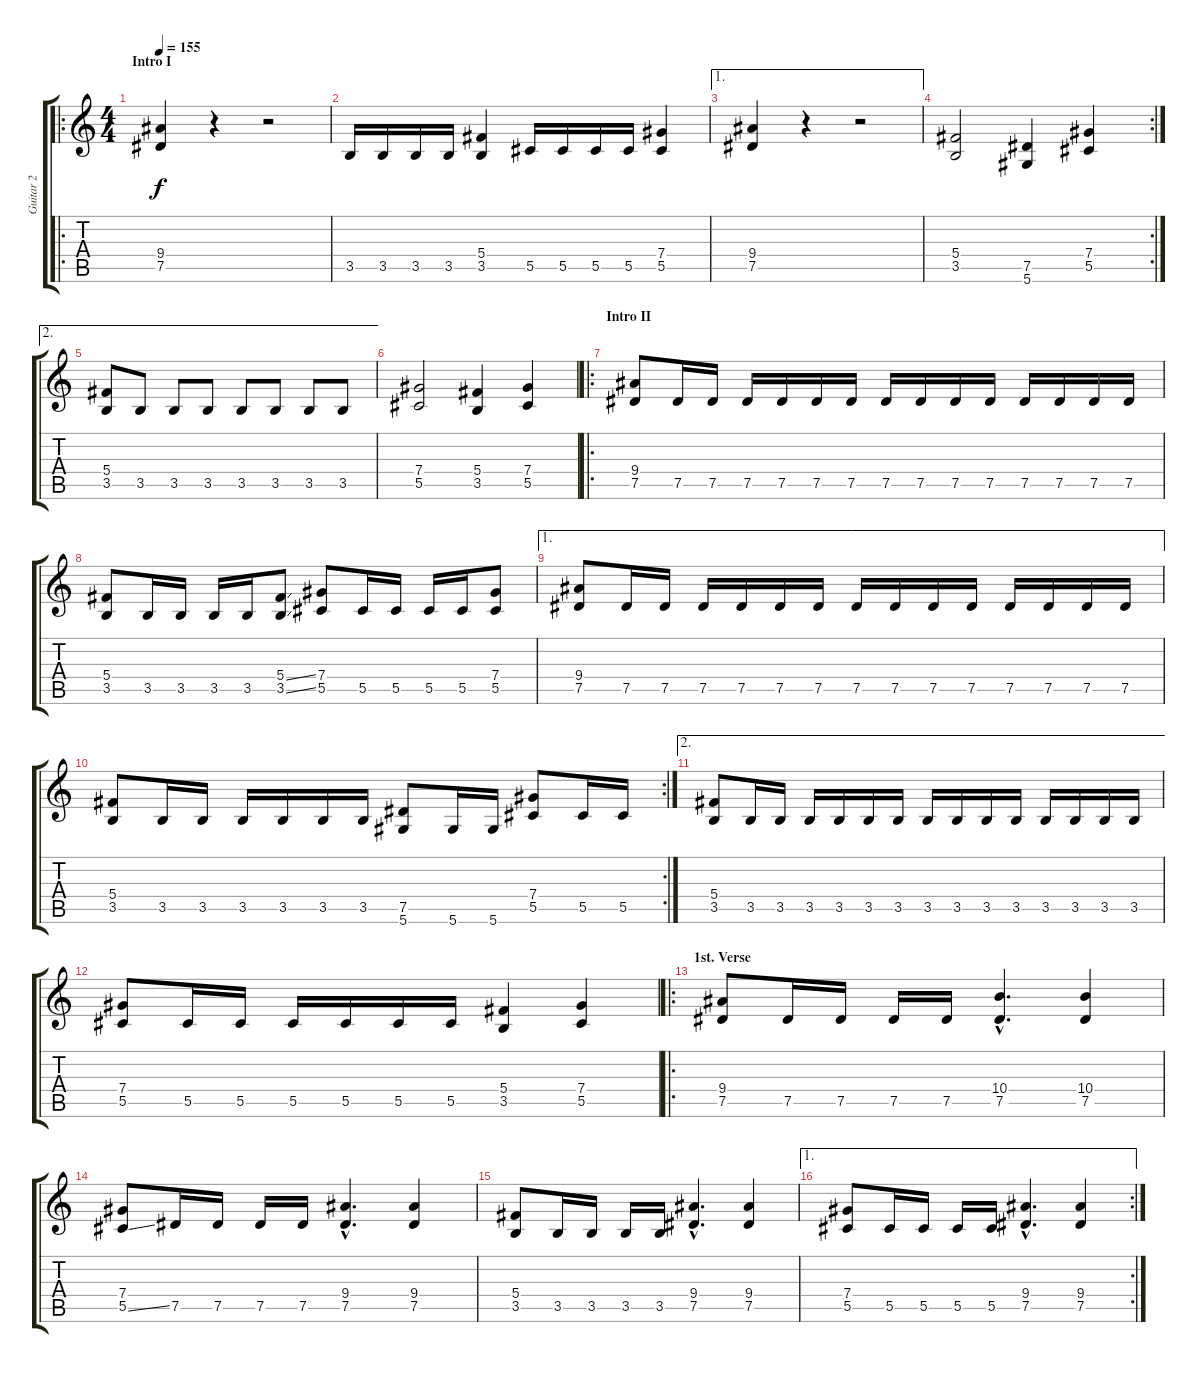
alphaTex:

\track ("Guitar 2" "Guitar 2") {instrument overdrivenguitar}
\staff {score tabs}
\tuning (Eb4 Bb3 Gb3 Db3 Ab2 Eb2) {hide}
\ro
\ts (4 4)
\section ("" "Intro I")
\tempo 155
\clef g2
\ks c
(9.4 7.5).4{dy f instrument overdrivenguitar} r.4 r.2 |
3.5.16 3.5.16 3.5.16 3.5.16 (5.4 3.5).4 5.5.16 5.5.16 5.5.16 5.5.16 (7.4 5.5).4 |
\ae 1
(9.4 7.5).4 r.4 r.2 |
\rc 2
(5.4 3.5).2 (7.5 5.6).4 (7.4 5.5).4 |
\ae 2
(5.4 3.5).8 3.5.8 3.5.8 3.5.8 3.5.8 3.5.8 3.5.8 3.5.8 |
(7.4 5.5).2 (5.4 3.5).4 (7.4 5.5).4 |
\ro
\section ("" "Intro II")
(9.4 7.5).8 7.5.16 7.5.16 7.5.16 7.5.16 7.5.16 7.5.16 7.5.16 7.5.16 7.5.16 7.5.16 7.5.16 7.5.16 7.5.16 7.5.16 |
(5.4 3.5).8 3.5.16 3.5.16 3.5.16 3.5.16 (5.4{ss} 3.5{ss}).8 (7.4 5.5).8 5.5.16 5.5.16 5.5.16 5.5.16 (7.4 5.5).8 |
\ae 1
(9.4 7.5).8 7.5.16 7.5.16 7.5.16 7.5.16 7.5.16 7.5.16 7.5.16 7.5.16 7.5.16 7.5.16 7.5.16 7.5.16 7.5.16 7.5.16 |
\rc 2
(5.4 3.5).8 3.5.16 3.5.16 3.5.16 3.5.16 3.5.16 3.5.16 (7.5 5.6).8 5.6.16 5.6.16 (7.4 5.5).8 5.5.16 5.5.16 |
\ae 2
(5.4 3.5).8 3.5.16 3.5.16 3.5.16 3.5.16 3.5.16 3.5.16 3.5.16 3.5.16 3.5.16 3.5.16 3.5.16 3.5.16 3.5.16 3.5.16 |
(7.4 5.5).8 5.5.16 5.5.16 5.5.16 5.5.16 5.5.16 5.5.16 (5.4 3.5).4 (7.4 5.5).4 |
\ro
\section ("" "1st. Verse")
(9.4 7.5).8 7.5.16 7.5.16 7.5.16 7.5.16 (10.4{hac} 7.5{hac}).4{d} (10.4 7.5).4 |
(7.4 5.5{ss}).8 7.5.16 7.5.16 7.5.16 7.5.16 (9.4{hac} 7.5{hac}).4{d} (9.4 7.5).4 |
(5.4 3.5).8 3.5.16 3.5.16 3.5.16 3.5.16 (9.4{hac} 7.5{hac}).4{d} (9.4 7.5).4 |
\ae 1
\rc 2
(7.4 5.5).8 5.5.16 5.5.16 5.5.16 5.5.16 (9.4{hac} 7.5{hac}).4{d} (9.4 7.5).4
